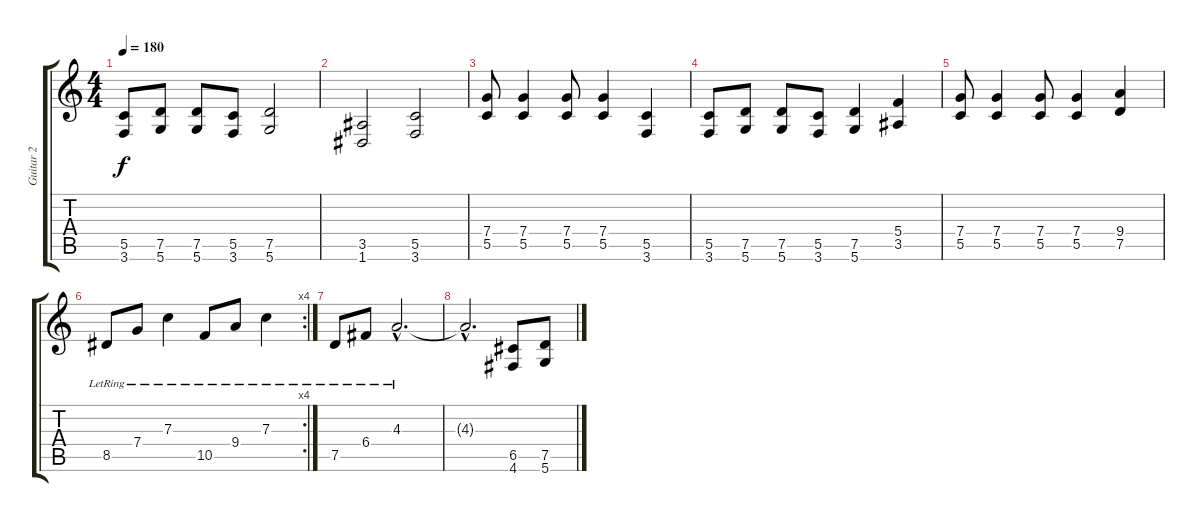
\track ("Guitar 2" "Guitar 2") {instrument acousticguitarnylon}
\staff {score tabs}
\tuning (D4 A3 F3 C3 G2 D2) {hide}
\ts (4 4)
\tempo 180
\clef g2
\ks c
(5.5 3.6).8{dy f} (7.5 5.6).8 (7.5 5.6).8 (5.5 3.6).8 (7.5 5.6).2 |
(3.5 1.6).2 (5.5 3.6).2 |
(7.4 5.5).8 (7.4 5.5).4 (7.4 5.5).8 (7.4 5.5).4 (5.5 3.6).4 |
(5.5 3.6).8 (7.5 5.6).8 (7.5 5.6).8 (5.5 3.6).8 (7.5 5.6).4 (5.4 3.5).4 |
(7.4 5.5).8 (7.4 5.5).4 (7.4 5.5).8 (7.4 5.5).4 (9.4 7.5).4 |
\rc 4
8.5{lr}.8 7.4{lr}.8 7.3{lr}.4 10.5{lr}.8 9.4{lr}.8 7.3{lr}.4 |
7.5{lr}.8 6.4{lr}.8 4.3{hac lr}.2{d} |
4.3{hac t}.2{d} (6.5 4.6).8 (7.5 5.6).8
